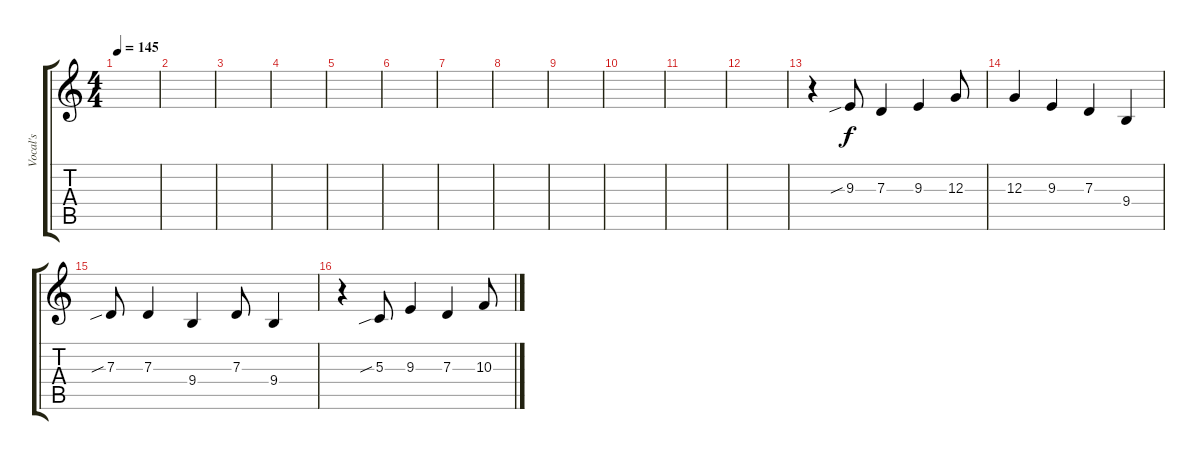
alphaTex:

\track ("Vocal's" "Vocal's") {instrument lead2sawtooth}
\staff {score tabs}
\tuning (E4 B3 G3 D3 A2 E2) {hide}
\ts (4 4)
\tempo 145
\clef g2
\ks c
|
|
|
|
|
|
|
|
|
|
|
|
r.4 9.3{sib}.8 7.3.4 9.3.4 12.3.8 |
12.3.4 9.3.4 7.3.4 9.4.4 |
7.3{sib}.8 7.3.4 9.4.4 7.3.8 9.4.4 |
r.4 5.3{sib}.8 9.3.4 7.3.4 10.3.8
